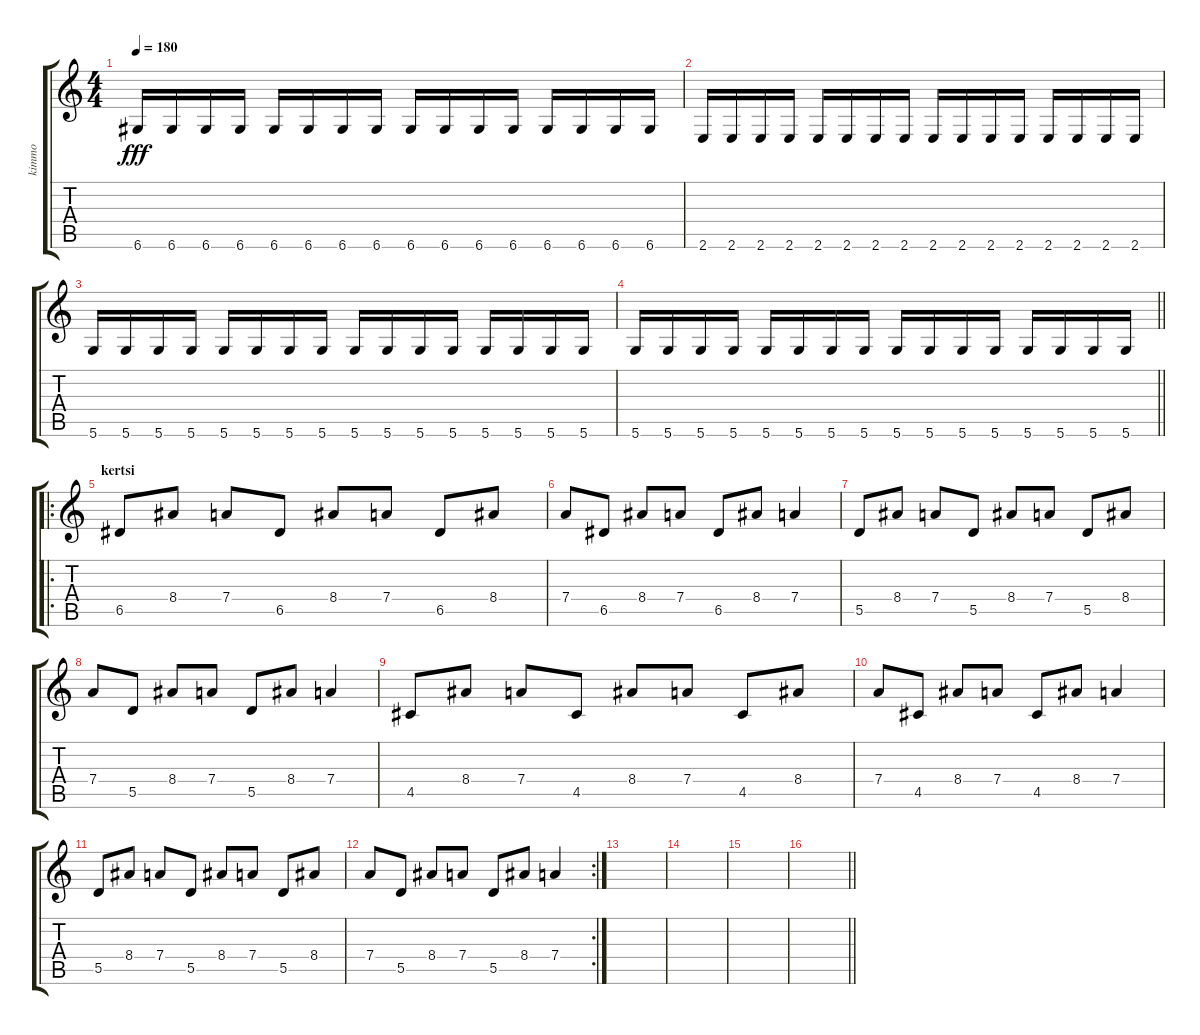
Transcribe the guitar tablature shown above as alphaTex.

\track ("kimmo" "kimmo") {instrument distortionguitar}
\staff {score tabs}
\tuning (E4 B3 G3 D3 A2 D2) {hide}
\ts (4 4)
\tempo 180
\clef g2
\ks c
6.6.16{dy fff} 6.6.16 6.6.16 6.6.16 6.6.16 6.6.16 6.6.16 6.6.16 6.6.16 6.6.16 6.6.16 6.6.16 6.6.16 6.6.16 6.6.16 6.6.16 |
2.6.16 2.6.16 2.6.16 2.6.16 2.6.16 2.6.16 2.6.16 2.6.16 2.6.16 2.6.16 2.6.16 2.6.16 2.6.16 2.6.16 2.6.16 2.6.16 |
5.6.16 5.6.16 5.6.16 5.6.16 5.6.16 5.6.16 5.6.16 5.6.16 5.6.16 5.6.16 5.6.16 5.6.16 5.6.16 5.6.16 5.6.16 5.6.16 |
\barLineRight lightlight
5.6.16 5.6.16 5.6.16 5.6.16 5.6.16 5.6.16 5.6.16 5.6.16 5.6.16 5.6.16 5.6.16 5.6.16 5.6.16 5.6.16 5.6.16 5.6.16 |
\ro
\section ("" "kertsi")
6.5.8 8.4.8 7.4.8 6.5.8 8.4.8 7.4.8 6.5.8 8.4.8 |
7.4.8 6.5.8 8.4.8 7.4.8 6.5.8 8.4.8 7.4.4 |
5.5.8 8.4.8 7.4.8 5.5.8 8.4.8 7.4.8 5.5.8 8.4.8 |
7.4.8 5.5.8 8.4.8 7.4.8 5.5.8 8.4.8 7.4.4 |
4.5.8 8.4.8 7.4.8 4.5.8 8.4.8 7.4.8 4.5.8 8.4.8 |
7.4.8 4.5.8 8.4.8 7.4.8 4.5.8 8.4.8 7.4.4 |
5.5.8 8.4.8 7.4.8 5.5.8 8.4.8 7.4.8 5.5.8 8.4.8 |
\rc 2
7.4.8 5.5.8 8.4.8 7.4.8 5.5.8 8.4.8 7.4.4 |
|
|
|
\barLineRight lightlight
